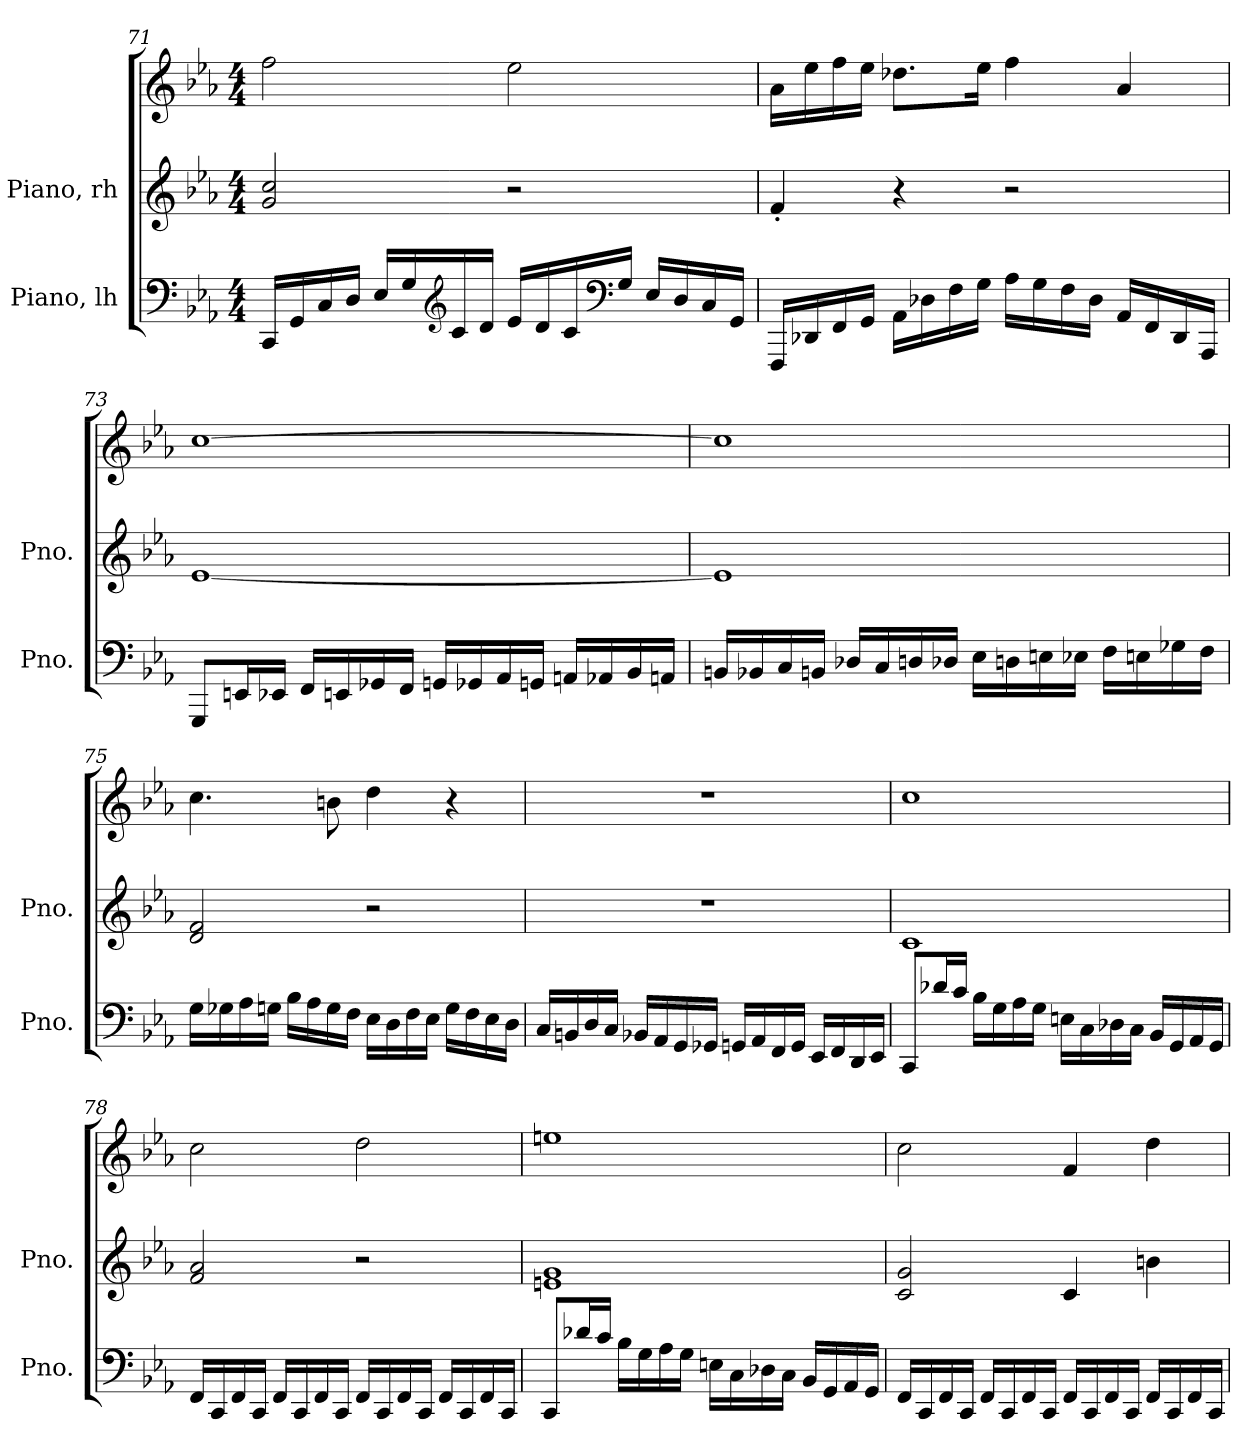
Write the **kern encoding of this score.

**kern	**kern	**kern
*part2	*part1	*part1
*staff3	*staff2	*staff1
*I"Piano, lh	*I"Piano, rh	*
*I'Pno.	*I'Pno.	*
*clefF4	*clefG2	*clefG2
*k[b-e-a-]	*k[b-e-a-]	*k[b-e-a-]
*M4/4	*M4/4	*M4/4
=71	=71	=71
16CC/LL	2g/ 2cc/	2ff\
16GG/	.	.
16C/	.	.
16D/JJ	.	.
16E-/LL	.	.
16G/	.	.
*clefG2	*	*
16c/	.	.
16d/JJ	.	.
16e-/LL	2r	2ee-\
16d/	.	.
16c/	.	.
*clefF4	*	*
16G/JJ	.	.
16E-/LL	.	.
16D/	.	.
16C/	.	.
16GG/JJ	.	.
!!LO:LB:g=z
=72	=72	=72
16FFF/LL	4f'/	16a-\LL
16DD-X/	.	16ee-\
16FF/	.	16ff\
16GG/JJ	.	16ee-\JJ
16AA-\LL	4r	8.dd-X\L
16D-X\	.	.
16F\	.	.
16G\JJ	.	16ee-\Jk
16A-\LL	2r	4ff\
16G\	.	.
16F\	.	.
16D-\JJ	.	.
16AA-/LL	.	4a-/
16FF/	.	.
16DD-/	.	.
16AAA-/JJ	.	.
=73	=73	=73
8GGG/L	[1e-	[1cc
16EEn/L	.	.
16EE-X/JJ	.	.
16FF/LL	.	.
16EEn/	.	.
16GG-X/	.	.
16FF/JJ	.	.
16GGn/LL	.	.
16GG-X/	.	.
16AA-/	.	.
16GGn/JJ	.	.
16AAn/LL	.	.
16AA-X/	.	.
16BB-/	.	.
16AAn/JJ	.	.
!!LO:LB:g=z
=74	=74	=74
16BBn/LL	1e-]	1cc]
16BB-X/	.	.
16C/	.	.
16BBn/JJ	.	.
16D-X/LL	.	.
16C/	.	.
16Dn/	.	.
16D-X/JJ	.	.
16E-\LL	.	.
16Dn\	.	.
16En\	.	.
16E-X\JJ	.	.
16F\LL	.	.
16En\	.	.
16G-X\	.	.
16F\JJ	.	.
=75	=75	=75
16G\LL	2d/ 2f/	4.cc\
16G-X\	.	.
16A-\	.	.
16Gn\JJ	.	.
16B-\LL	.	.
16A-\	.	.
16G\	.	8bn\
16F\JJ	.	.
16E-\LL	2r	4dd\
16D\	.	.
16F\	.	.
16E-\JJ	.	.
16G\LL	.	4r
16F\	.	.
16E-\	.	.
16D\JJ	.	.
!!LO:LB:g=z
=76	=76	=76
16C/LL	1r	1r
16BBn/	.	.
16D/	.	.
16C/JJ	.	.
16BB-X/LL	.	.
16AA-/	.	.
16GG/	.	.
16GG-X/JJ	.	.
16GGn/LL	.	.
16AA-/	.	.
16FF/	.	.
16GG/JJ	.	.
16EE-/LL	.	.
16FF/	.	.
16DD/	.	.
16EE-/JJ	.	.
=77	=77	=77
8CC/L	1c	1cc
16d-X/L	.	.
16c/JJ	.	.
16B-\LL	.	.
16G\	.	.
16A-\	.	.
16G\JJ	.	.
16En\LL	.	.
16C\	.	.
16D-X\	.	.
16C\JJ	.	.
16BB-/LL	.	.
16GG/	.	.
16AA-/	.	.
16GG/JJ	.	.
!!LO:PB:g=z
=78	=78	=78
16FF/LL	2f/ 2a-/	2cc\
16CC/	.	.
16FF/	.	.
16CC/JJ	.	.
16FF/LL	.	.
16CC/	.	.
16FF/	.	.
16CC/JJ	.	.
16FF/LL	2r	2dd\
16CC/	.	.
16FF/	.	.
16CC/JJ	.	.
16FF/LL	.	.
16CC/	.	.
16FF/	.	.
16CC/JJ	.	.
=79	=79	=79
8CC/L	1en 1g	1een
16d-X/L	.	.
16c/JJ	.	.
16B-\LL	.	.
16G\	.	.
16A-\	.	.
16G\JJ	.	.
16En\LL	.	.
16C\	.	.
16D-X\	.	.
16C\JJ	.	.
16BB-/LL	.	.
16GG/	.	.
16AA-/	.	.
16GG/JJ	.	.
!!LO:LB:g=z
=80	=80	=80
16FF/LL	2c/ 2g/	2cc\
16CC/	.	.
16FF/	.	.
16CC/JJ	.	.
16FF/LL	.	.
16CC/	.	.
16FF/	.	.
16CC/JJ	.	.
16FF/LL	4c/	4f/
16CC/	.	.
16FF/	.	.
16CC/JJ	.	.
16FF/LL	4bn\	4dd\
16CC/	.	.
16FF/	.	.
16CC/JJ	.	.
=	=	=
*-	*-	*-
